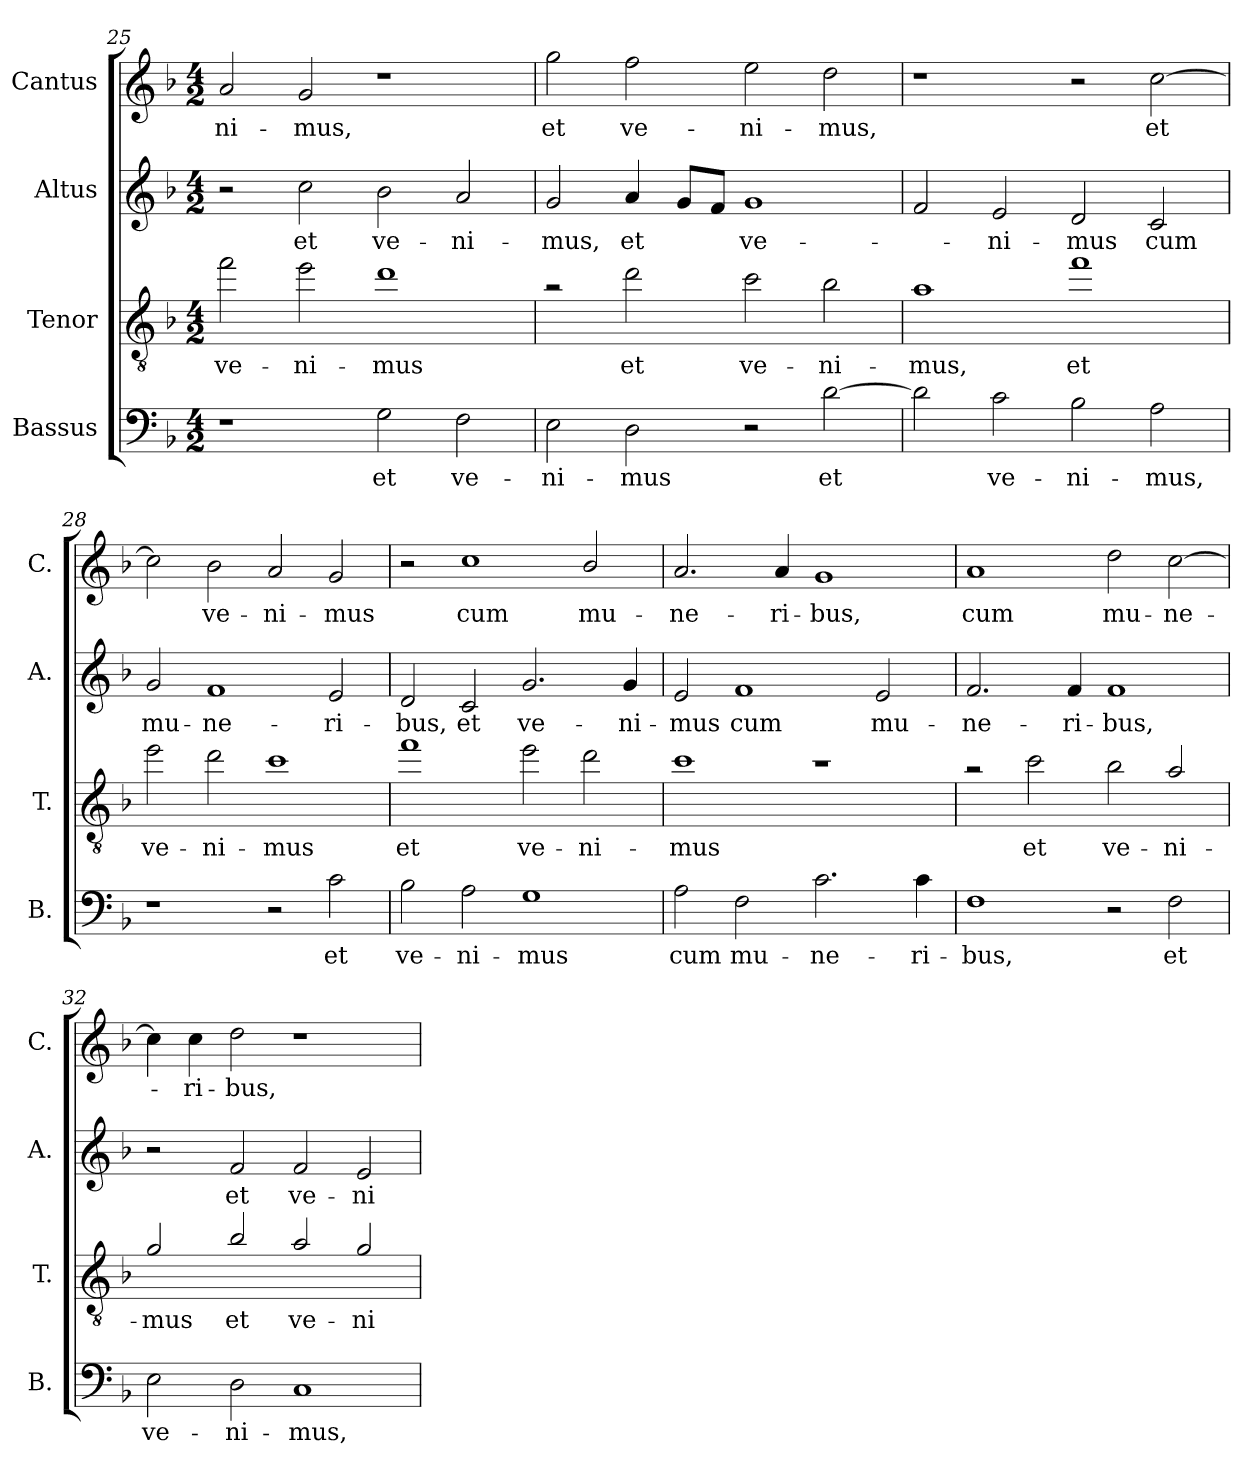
**kern	**text	**kern	**text	**kern	**text	**kern	**text
*part4	*part4	*part3	*part3	*part2	*part2	*part1	*part1
*staff4	*staff4	*staff3	*staff3	*staff2	*staff2	*staff1	*staff1
*I"Bassus	*	*I"Tenor	*	*I"Altus	*	*I"Cantus	*
*I'B.	*	*I'T.	*	*I'A.	*	*I'C.	*
*clefF4	*	*clefGv2	*	*clefG2	*	*clefG2	*
*	*	*ITrd7c12	*	*	*	*	*
*k[b-]	*	*k[b-]	*	*k[b-]	*	*k[b-]	*
*F:	*	*F:	*	*F:	*	*F:	*
*M4/2	*	*M4/2	*	*M4/2	*	*M4/2	*
=25	=25	=25	=25	=25	=25	=25	=25
!	!	!	!LO:LY:b	!	!	!	!
!	!	!	!	!	!	!	!LO:LY:b
1rF	.	2f\	ve-	2r	.	2a/	-ni-
!	!	!	!LO:LY:b	!	!	!	!
!	!	!	!	!	!LO:LY:b	!	!
!	!	!	!	!	!	!	!LO:LY:b
.	.	2e\	-ni-	2cc\	et	2g/	-mus,
!	!LO:LY:b	!	!	!	!	!	!
!	!	!	!LO:LY:b	!	!	!	!
!	!	!	!	!	!LO:LY:b	!	!
2G\	et	1d	-mus	2b-\	ve-	1rdd	.
!	!LO:LY:b	!	!	!	!	!	!
!	!	!	!	!	!LO:LY:b	!	!
2F\	ve-	.	.	2a/	-ni-	.	.
=26	=26	=26	=26	=26	=26	=26	=26
!	!LO:LY:b	!	!	!	!	!	!
!	!	!	!	!	!LO:LY:b	!	!
!	!	!	!	!	!	!	!LO:LY:b
2E\	-ni-	2rb	.	2g/	-mus,	2gg\	et
!	!LO:LY:b	!	!	!	!	!	!
!	!	!	!LO:LY:b	!	!	!	!
!	!	!	!	!	!LO:LY:b	!	!
!	!	!	!	!	!	!	!LO:LY:b
2D\	-mus	2d\	et	4a/	et	2ff\	ve-
.	.	.	.	8g/L	.	.	.
.	.	.	.	8f/J	.	.	.
!	!	!	!LO:LY:b	!	!	!	!
!	!	!	!	!	!LO:LY:b	!	!
!	!	!	!	!	!	!	!LO:LY:b
2r	.	2c\	ve-	1g	ve-	2ee\	-ni-
!	!LO:LY:b	!	!	!	!	!	!
!	!	!	!LO:LY:b	!	!	!	!
!	!	!	!	!	!	!	!LO:LY:b
[>2d\	et	2B-\	-ni-	.	.	2dd\	-mus,
=27	=27	=27	=27	=27	=27	=27	=27
!	!	!	!LO:LY:b	!	!	!	!
2d\]	.	1A	-mus,	2f/	.	1rdd	.
!	!LO:LY:b	!	!	!	!	!	!
!	!	!	!	!	!LO:LY:b	!	!
2c\	ve-	.	.	2e/	-ni-	.	.
!	!LO:LY:b	!	!	!	!	!	!
!	!	!	!LO:LY:b	!	!	!	!
!	!	!	!	!	!LO:LY:b	!	!
2B-\	-ni-	1f	et	2d/	-mus	2r	.
!	!LO:LY:b	!	!	!	!	!	!
!	!	!	!	!	!LO:LY:b	!	!
!	!	!	!	!	!	!	!LO:LY:b
2A\	-mus,	.	.	2c/	cum	[>2cc\	et
!!LO:LB:g=z
=28	=28	=28	=28	=28	=28	=28	=28
!	!	!	!LO:LY:b	!	!	!	!
!	!	!	!	!	!LO:LY:b	!	!
1rF	.	2e\	ve-	2g/	mu-	2cc\]	.
!	!	!	!LO:LY:b	!	!	!	!
!	!	!	!	!	!LO:LY:b	!	!
!	!	!	!	!	!	!	!LO:LY:b
.	.	2d\	-ni-	1f	-ne-	2b-\	ve-
!	!	!	!LO:LY:b	!	!	!	!
!	!	!	!	!	!	!	!LO:LY:b
2r	.	1c	-mus	.	.	2a/	-ni-
!	!LO:LY:b	!	!	!	!	!	!
!	!	!	!	!	!LO:LY:b	!	!
!	!	!	!	!	!	!	!LO:LY:b
2c\	et	.	.	2e/	-ri-	2g/	-mus
=29	=29	=29	=29	=29	=29	=29	=29
!	!LO:LY:b	!	!	!	!	!	!
!	!	!	!LO:LY:b	!	!	!	!
!	!	!	!	!	!LO:LY:b	!	!
2B-\	ve-	1f	et	2d/	-bus,	2r	.
!	!LO:LY:b	!	!	!	!	!	!
!	!	!	!	!	!LO:LY:b	!	!
!	!	!	!	!	!	!	!LO:LY:b
2A\	-ni-	.	.	2c/	et	1cc	cum
!	!LO:LY:b	!	!	!	!	!	!
!	!	!	!LO:LY:b	!	!	!	!
!	!	!	!	!	!LO:LY:b	!	!
1G	-mus	2e\	ve-	2.g/	ve-	.	.
!	!	!	!LO:LY:b	!	!	!	!
!	!	!	!	!	!	!	!LO:LY:b
.	.	2d\	-ni-	.	.	2b-/	mu-
!	!	!	!	!	!LO:LY:b	!	!
.	.	.	.	4g/	-ni-	.	.
=30	=30	=30	=30	=30	=30	=30	=30
!	!LO:LY:b	!	!	!	!	!	!
!	!	!	!LO:LY:b	!	!	!	!
!	!	!	!	!	!LO:LY:b	!	!
!	!	!	!	!	!	!	!LO:LY:b
2A\	cum	1c	-mus	2e/	-mus	2.a/	-ne-
!	!LO:LY:b	!	!	!	!	!	!
!	!	!	!	!	!LO:LY:b	!	!
2F\	mu-	.	.	1f	cum	.	.
!	!	!	!	!	!	!	!LO:LY:b
.	.	.	.	.	.	4a/	-ri-
!	!LO:LY:b	!	!	!	!	!	!
!	!	!	!	!	!	!	!LO:LY:b
2.c\	-ne-	1rdd	.	.	.	1g	bus,
!	!	!	!	!	!LO:LY:b	!	!
.	.	.	.	2e/	mu-	.	.
!	!LO:LY:b	!	!	!	!	!	!
4c\	-ri-	.	.	.	.	.	.
=31	=31	=31	=31	=31	=31	=31	=31
!	!LO:LY:b	!	!	!	!	!	!
!	!	!	!	!	!LO:LY:b	!	!
!	!	!	!	!	!	!	!LO:LY:b
1F	-bus,	2rb	.	2.f/	-ne-	1a	cum
!	!	!	!LO:LY:b	!	!	!	!
.	.	2c\	et	.	.	.	.
!	!	!	!	!	!LO:LY:b	!	!
.	.	.	.	4f/	-ri-	.	.
!	!	!	!LO:LY:b	!	!	!	!
!	!	!	!	!	!LO:LY:b	!	!
!	!	!	!	!	!	!	!LO:LY:b
2r	.	2B-\	ve-	1f	-bus,	2dd\	mu-
!	!LO:LY:b	!	!	!	!	!	!
!	!	!	!LO:LY:b	!	!	!	!
!	!	!	!	!	!	!	!LO:LY:b
2F\	et	2A/	-ni-	.	.	[>2cc\	-ne-
!!LO:LB:g=z
=32	=32	=32	=32	=32	=32	=32	=32
!	!LO:LY:b	!	!	!	!	!	!
!	!	!	!LO:LY:b	!	!	!	!
2E\	ve-	2G/	-mus	2r	.	4cc\]	.
!	!	!	!	!	!	!	!LO:LY:b
.	.	.	.	.	.	4cc\	-ri-
!	!LO:LY:b	!	!	!	!	!	!
!	!	!	!LO:LY:b	!	!	!	!
!	!	!	!	!	!LO:LY:b	!	!
!	!	!	!	!	!	!	!LO:LY:b
2D\	-ni-	2B-/	et	2f/	et	2dd\	-bus,
!	!LO:LY:b	!	!	!	!	!	!
!	!	!	!LO:LY:b	!	!	!	!
!	!	!	!	!	!LO:LY:b	!	!
1C	-mus,	2A/	ve-	2f/	ve-	1rdd	.
!	!	!	!LO:LY:b	!	!	!	!
!	!	!	!	!	!LO:LY:b	!	!
.	.	2G/	-ni-	2e/	-ni-	.	.
=	=	=	=	=	=	=	=
*-	*-	*-	*-	*-	*-	*-	*-
